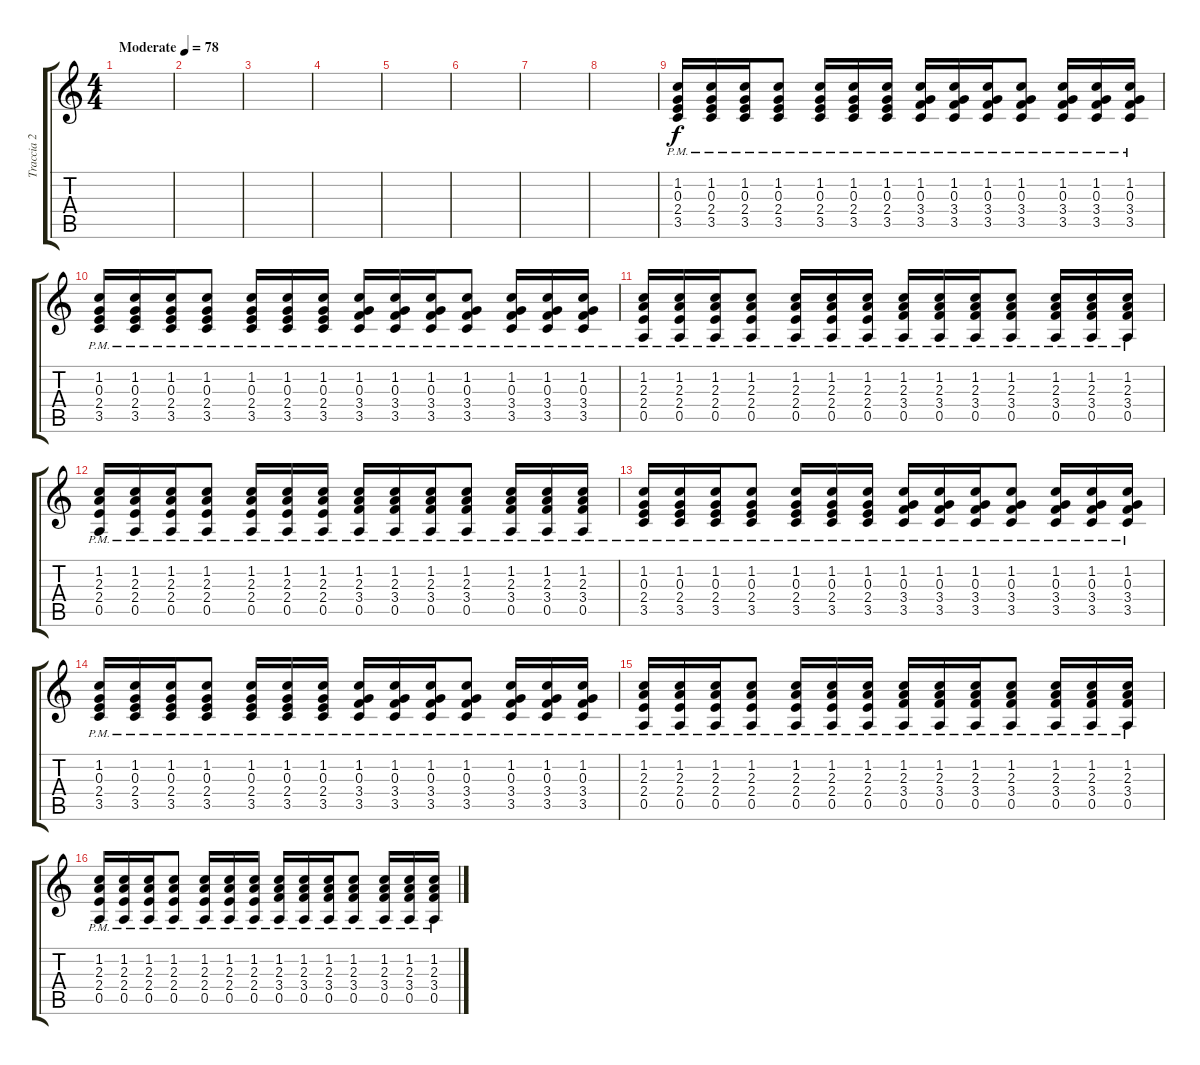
\track ("Traccia 2" "Traccia 2") {instrument acousticguitarsteel}
\staff {score tabs}
\tuning (E4 B3 G3 D3 A2 E2) {hide}
\ts (4 4)
\tempo (78 "Moderate")
\clef g2
\ks c
|
|
|
|
|
|
|
|
(1.2{pm} 0.3{pm} 2.4{pm} 3.5{pm}).16 (1.2{pm} 0.3{pm} 2.4{pm} 3.5{pm}).16 (1.2{pm} 0.3{pm} 2.4{pm} 3.5{pm}).16 (1.2{pm} 0.3{pm} 2.4{pm} 3.5{pm}).8 (1.2{pm} 0.3{pm} 2.4{pm} 3.5{pm}).16 (1.2{pm} 0.3{pm} 2.4{pm} 3.5{pm}).16 (1.2{pm} 0.3{pm} 2.4{pm} 3.5{pm}).16 (1.2{pm} 0.3{pm} 3.4{pm} 3.5{pm}).16 (1.2{pm} 0.3{pm} 3.4{pm} 3.5{pm}).16 (1.2{pm} 0.3{pm} 3.4{pm} 3.5{pm}).16 (1.2{pm} 0.3{pm} 3.4{pm} 3.5{pm}).8 (1.2{pm} 0.3{pm} 3.4{pm} 3.5{pm}).16 (1.2{pm} 0.3{pm} 3.4{pm} 3.5{pm}).16 (1.2{pm} 0.3{pm} 3.4{pm} 3.5{pm}).16 |
(1.2{pm} 0.3{pm} 2.4{pm} 3.5{pm}).16 (1.2{pm} 0.3{pm} 2.4{pm} 3.5{pm}).16 (1.2{pm} 0.3{pm} 2.4{pm} 3.5{pm}).16 (1.2{pm} 0.3{pm} 2.4{pm} 3.5{pm}).8 (1.2{pm} 0.3{pm} 2.4{pm} 3.5{pm}).16 (1.2{pm} 0.3{pm} 2.4{pm} 3.5{pm}).16 (1.2{pm} 0.3{pm} 2.4{pm} 3.5{pm}).16 (1.2{pm} 0.3{pm} 3.4{pm} 3.5{pm}).16 (1.2{pm} 0.3{pm} 3.4{pm} 3.5{pm}).16 (1.2{pm} 0.3{pm} 3.4{pm} 3.5{pm}).16 (1.2{pm} 0.3{pm} 3.4{pm} 3.5{pm}).8 (1.2{pm} 0.3{pm} 3.4{pm} 3.5{pm}).16 (1.2{pm} 0.3{pm} 3.4{pm} 3.5{pm}).16 (1.2{pm} 0.3{pm} 3.4{pm} 3.5{pm}).16 |
(1.2{pm} 2.3{pm} 2.4{pm} 0.5{pm}).16 (1.2{pm} 2.3{pm} 2.4{pm} 0.5{pm}).16 (1.2{pm} 2.3{pm} 2.4{pm} 0.5{pm}).16 (1.2{pm} 2.3{pm} 2.4{pm} 0.5{pm}).8 (1.2{pm} 2.3{pm} 2.4{pm} 0.5{pm}).16 (1.2{pm} 2.3{pm} 2.4{pm} 0.5{pm}).16 (1.2{pm} 2.3{pm} 2.4{pm} 0.5{pm}).16 (1.2{pm} 2.3{pm} 3.4{pm} 0.5{pm}).16 (1.2{pm} 2.3{pm} 3.4{pm} 0.5{pm}).16 (1.2{pm} 2.3{pm} 3.4{pm} 0.5{pm}).16 (1.2{pm} 2.3{pm} 3.4{pm} 0.5{pm}).8 (1.2{pm} 2.3{pm} 3.4{pm} 0.5{pm}).16 (1.2{pm} 2.3{pm} 3.4{pm} 0.5{pm}).16 (1.2{pm} 2.3{pm} 3.4{pm} 0.5{pm}).16 |
(1.2{pm} 2.3{pm} 2.4{pm} 0.5{pm}).16 (1.2{pm} 2.3{pm} 2.4{pm} 0.5{pm}).16 (1.2{pm} 2.3{pm} 2.4{pm} 0.5{pm}).16 (1.2{pm} 2.3{pm} 2.4{pm} 0.5{pm}).8 (1.2{pm} 2.3{pm} 2.4{pm} 0.5{pm}).16 (1.2{pm} 2.3{pm} 2.4{pm} 0.5{pm}).16 (1.2{pm} 2.3{pm} 2.4{pm} 0.5{pm}).16 (1.2{pm} 2.3{pm} 3.4{pm} 0.5{pm}).16 (1.2{pm} 2.3{pm} 3.4{pm} 0.5{pm}).16 (1.2{pm} 2.3{pm} 3.4{pm} 0.5{pm}).16 (1.2{pm} 2.3{pm} 3.4{pm} 0.5{pm}).8 (1.2{pm} 2.3{pm} 3.4{pm} 0.5{pm}).16 (1.2{pm} 2.3{pm} 3.4{pm} 0.5{pm}).16 (1.2{pm} 2.3{pm} 3.4{pm} 0.5{pm}).16 |
(1.2{pm} 0.3{pm} 2.4{pm} 3.5{pm}).16 (1.2{pm} 0.3{pm} 2.4{pm} 3.5{pm}).16 (1.2{pm} 0.3{pm} 2.4{pm} 3.5{pm}).16 (1.2{pm} 0.3{pm} 2.4{pm} 3.5{pm}).8 (1.2{pm} 0.3{pm} 2.4{pm} 3.5{pm}).16 (1.2{pm} 0.3{pm} 2.4{pm} 3.5{pm}).16 (1.2{pm} 0.3{pm} 2.4{pm} 3.5{pm}).16 (1.2{pm} 0.3{pm} 3.4{pm} 3.5{pm}).16 (1.2{pm} 0.3{pm} 3.4{pm} 3.5{pm}).16 (1.2{pm} 0.3{pm} 3.4{pm} 3.5{pm}).16 (1.2{pm} 0.3{pm} 3.4{pm} 3.5{pm}).8 (1.2{pm} 0.3{pm} 3.4{pm} 3.5{pm}).16 (1.2{pm} 0.3{pm} 3.4{pm} 3.5{pm}).16 (1.2{pm} 0.3{pm} 3.4{pm} 3.5{pm}).16 |
(1.2{pm} 0.3{pm} 2.4{pm} 3.5{pm}).16 (1.2{pm} 0.3{pm} 2.4{pm} 3.5{pm}).16 (1.2{pm} 0.3{pm} 2.4{pm} 3.5{pm}).16 (1.2{pm} 0.3{pm} 2.4{pm} 3.5{pm}).8 (1.2{pm} 0.3{pm} 2.4{pm} 3.5{pm}).16 (1.2{pm} 0.3{pm} 2.4{pm} 3.5{pm}).16 (1.2{pm} 0.3{pm} 2.4{pm} 3.5{pm}).16 (1.2{pm} 0.3{pm} 3.4{pm} 3.5{pm}).16 (1.2{pm} 0.3{pm} 3.4{pm} 3.5{pm}).16 (1.2{pm} 0.3{pm} 3.4{pm} 3.5{pm}).16 (1.2{pm} 0.3{pm} 3.4{pm} 3.5{pm}).8 (1.2{pm} 0.3{pm} 3.4{pm} 3.5{pm}).16 (1.2{pm} 0.3{pm} 3.4{pm} 3.5{pm}).16 (1.2{pm} 0.3{pm} 3.4{pm} 3.5{pm}).16 |
(1.2{pm} 2.3{pm} 2.4{pm} 0.5{pm}).16 (1.2{pm} 2.3{pm} 2.4{pm} 0.5{pm}).16 (1.2{pm} 2.3{pm} 2.4{pm} 0.5{pm}).16 (1.2{pm} 2.3{pm} 2.4{pm} 0.5{pm}).8 (1.2{pm} 2.3{pm} 2.4{pm} 0.5{pm}).16 (1.2{pm} 2.3{pm} 2.4{pm} 0.5{pm}).16 (1.2{pm} 2.3{pm} 2.4{pm} 0.5{pm}).16 (1.2{pm} 2.3{pm} 3.4{pm} 0.5{pm}).16 (1.2{pm} 2.3{pm} 3.4{pm} 0.5{pm}).16 (1.2{pm} 2.3{pm} 3.4{pm} 0.5{pm}).16 (1.2{pm} 2.3{pm} 3.4{pm} 0.5{pm}).8 (1.2{pm} 2.3{pm} 3.4{pm} 0.5{pm}).16 (1.2{pm} 2.3{pm} 3.4{pm} 0.5{pm}).16 (1.2{pm} 2.3{pm} 3.4{pm} 0.5{pm}).16 |
(1.2{pm} 2.3{pm} 2.4{pm} 0.5{pm}).16 (1.2{pm} 2.3{pm} 2.4{pm} 0.5{pm}).16 (1.2{pm} 2.3{pm} 2.4{pm} 0.5{pm}).16 (1.2{pm} 2.3{pm} 2.4{pm} 0.5{pm}).8 (1.2{pm} 2.3{pm} 2.4{pm} 0.5{pm}).16 (1.2{pm} 2.3{pm} 2.4{pm} 0.5{pm}).16 (1.2{pm} 2.3{pm} 2.4{pm} 0.5{pm}).16 (1.2{pm} 2.3{pm} 3.4{pm} 0.5{pm}).16 (1.2{pm} 2.3{pm} 3.4{pm} 0.5{pm}).16 (1.2{pm} 2.3{pm} 3.4{pm} 0.5{pm}).16 (1.2{pm} 2.3{pm} 3.4{pm} 0.5{pm}).8 (1.2{pm} 2.3{pm} 3.4{pm} 0.5{pm}).16 (1.2{pm} 2.3{pm} 3.4{pm} 0.5{pm}).16 (1.2{pm} 2.3{pm} 3.4{pm} 0.5{pm}).16
